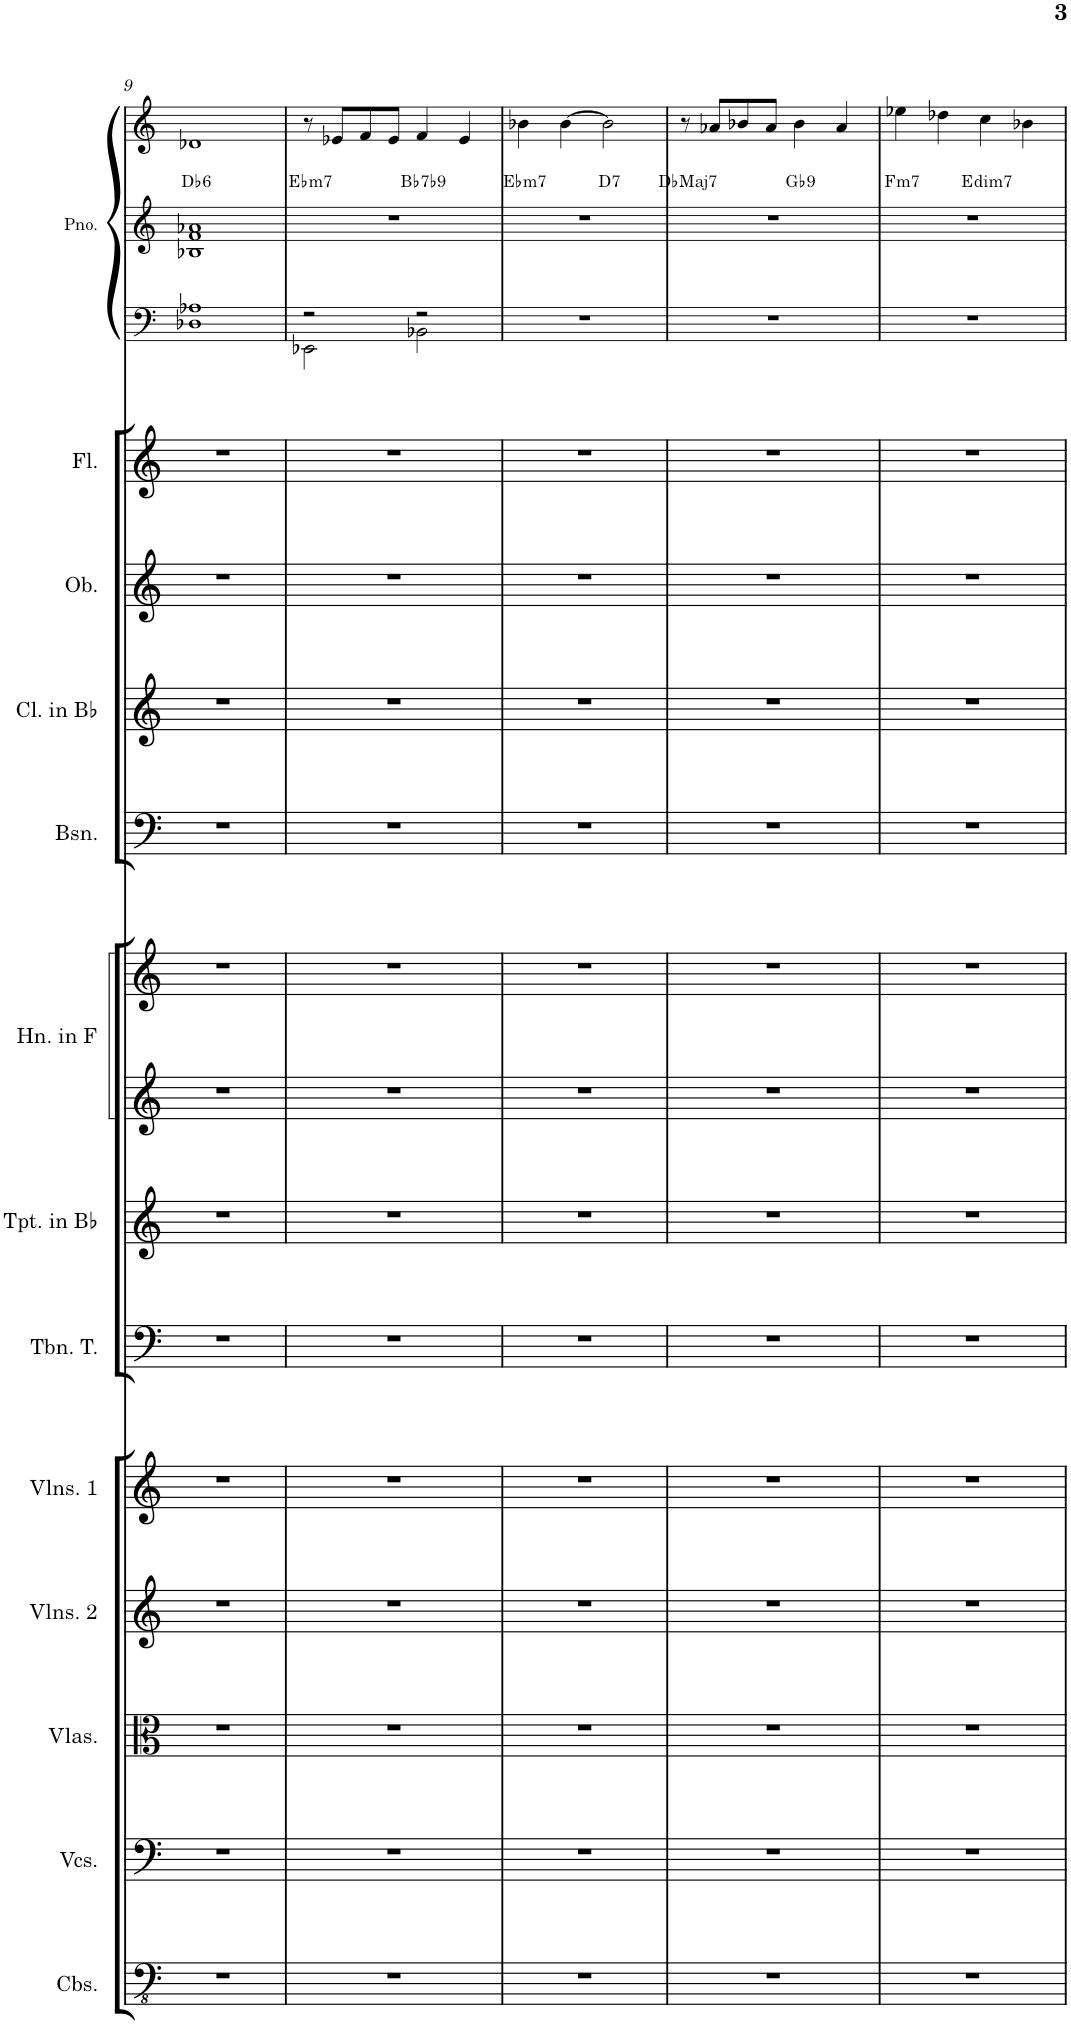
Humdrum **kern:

**kern	**kern	**kern	**kern	**kern	**kern	**kern	**kern	**kern	**kern	**kern	**kern	**kern	**kern	**kern	**kern	**harte
*part13	*part12	*part11	*part10	*part9	*part8	*part7	*part6	*part6	*part5	*part4	*part3	*part2	*part1	*part1	*part1	*part1
*staff16	*staff15	*staff14	*staff13	*staff12	*staff11	*staff10	*staff9	*staff8	*staff7	*staff6	*staff5	*staff4	*staff3	*staff2	*staff1	*
*I"Contrabasses	*I"Violoncellos	*I"Violas	*I"Violins 2	*I"Violins 1	*I"Trombón Tenor	*I"Trumpets in Bb	*I"Horns in F	*	*I"Bassoons	*I"Clarinets in Bb	*I"Oboes	*I"Flutes	*I"Piano de cola	*	*	*
*I'Cbs.	*I'Vcs.	*I'Vlas.	*I'Vlns. 2	*I'Vlns. 1	*I'Tbn. T.	*I'Tpt. in Bb	*I'Hn. in F	*	*I'Bsn.	*I'Cl. in Bb	*I'Ob.	*I'Fl.	*I'Pno.	*	*	*
!!LO:PB:g=z
*clefFv4	*clefF4	*clefC3	*clefG2	*clefG2	*clefF4	*clefG2	*clefG2	*clefG2	*clefF4	*clefG2	*clefG2	*clefG2	*clefF4	*clefG2	*clefG2	*
*	*	*	*	*	*	*Trd1c2	*Trd4c7	*Trd4c7	*	*Trd1c2	*	*	*	*	*	*
*k[]	*k[]	*k[]	*k[]	*k[]	*k[]	*k[]	*k[]	*k[]	*k[]	*k[]	*k[]	*k[]	*k[]	*k[]	*k[]	*
*M4/4	*M4/4	*M4/4	*M4/4	*M4/4	*M4/4	*M4/4	*M4/4	*M4/4	*M4/4	*M4/4	*M4/4	*M4/4	*M4/4	*M4/4	*M4/4	*
=9	=9	=9	=9	=9	=9	=9	=9	=9	=9	=9	=9	=9	=9	=9	=9	=9
*	*	*	*	*	*	*	*	*	*	*	*	*	*^	*	*	*
!	!	!	!	!	!	!	!	!	!	!	!	!	!	!	!	!	!LO:H:kt=6
1r	1r	1r	1r	1r	1r	1r	1r	1r	1r	1r	1r	1r	1D-X	1A-X	1B-X 1f 1a-X	1d-X	Db:maj6
=10	=10	=10	=10	=10	=10	=10	=10	=10	=10	=10	=10	=10	=10	=10	=10	=10	=10
!	!	!	!	!	!	!	!	!	!	!	!	!	!	!	!	!	!LO:H:kt=m7
1r	1r	1r	1r	1r	1r	1r	1r	1r	1r	1r	1r	1r	2EE-X\	2r	1r	8r	Eb:min7
.	.	.	.	.	.	.	.	.	.	.	.	.	.	.	.	8e-X/L	.
.	.	.	.	.	.	.	.	.	.	.	.	.	.	.	.	8f/	.
.	.	.	.	.	.	.	.	.	.	.	.	.	.	.	.	8e-/J	.
!	!	!	!	!	!	!	!	!	!	!	!	!	!	!	!	!	!LO:H:kt=7
.	.	.	.	.	.	.	.	.	.	.	.	.	2BB-X\	2r	.	4f/	Bb:7(b9)
.	.	.	.	.	.	.	.	.	.	.	.	.	.	.	.	4e-/	.
*	*	*	*	*	*	*	*	*	*	*	*	*	*v	*v	*	*	*
=11	=11	=11	=11	=11	=11	=11	=11	=11	=11	=11	=11	=11	=11	=11	=11	=11
!	!	!	!	!	!	!	!	!	!	!	!	!	!	!	!	!LO:H:kt=m7
1r	1r	1r	1r	1r	1r	1r	1r	1r	1r	1r	1r	1r	1r	1r	4b-X\	Eb:min7
.	.	.	.	.	.	.	.	.	.	.	.	.	.	.	[4b-\	.
!	!	!	!	!	!	!	!	!	!	!	!	!	!	!	!	!LO:H:kt=7
.	.	.	.	.	.	.	.	.	.	.	.	.	.	.	2b-\]	D:7
=12	=12	=12	=12	=12	=12	=12	=12	=12	=12	=12	=12	=12	=12	=12	=12	=12
!	!	!	!	!	!	!	!	!	!	!	!	!	!	!	!	!LO:H:kt=Maj7
1r	1r	1r	1r	1r	1r	1r	1r	1r	1r	1r	1r	1r	1r	1r	8r	Db:maj7
.	.	.	.	.	.	.	.	.	.	.	.	.	.	.	8a-X/L	.
.	.	.	.	.	.	.	.	.	.	.	.	.	.	.	8b-X/	.
.	.	.	.	.	.	.	.	.	.	.	.	.	.	.	8a-/J	.
!	!	!	!	!	!	!	!	!	!	!	!	!	!	!	!	!LO:H:kt=9
.	.	.	.	.	.	.	.	.	.	.	.	.	.	.	4b-\	Gb:9
.	.	.	.	.	.	.	.	.	.	.	.	.	.	.	4a-/	.
=13	=13	=13	=13	=13	=13	=13	=13	=13	=13	=13	=13	=13	=13	=13	=13	=13
!	!	!	!	!	!	!	!	!	!	!	!	!	!	!	!	!LO:H:kt=m7
1r	1r	1r	1r	1r	1r	1r	1r	1r	1r	1r	1r	1r	1r	1r	4ee-X\	F:min7
.	.	.	.	.	.	.	.	.	.	.	.	.	.	.	4dd-X\	.
!	!	!	!	!	!	!	!	!	!	!	!	!	!	!	!	!LO:H:kt=dim7
.	.	.	.	.	.	.	.	.	.	.	.	.	.	.	4cc\	E:dim7
.	.	.	.	.	.	.	.	.	.	.	.	.	.	.	4b-X\	.
=	=	=	=	=	=	=	=	=	=	=	=	=	=	=	=	=
*-	*-	*-	*-	*-	*-	*-	*-	*-	*-	*-	*-	*-	*-	*-	*-	*-
